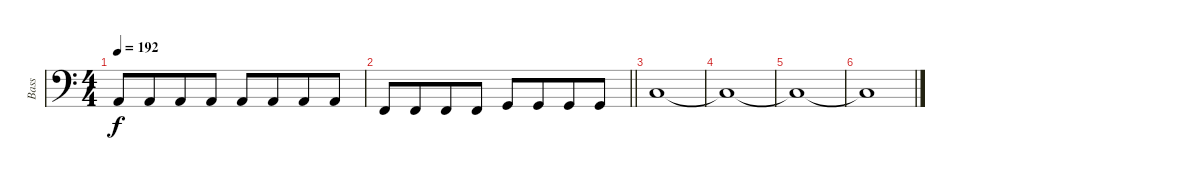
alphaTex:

\track ("Bass" "Bass") {instrument electricbasspick}
\staff {score}
\tuning (G2 D2 A1 E1) {hide}
\ts (4 4)
\tempo 192
\clef f4
\ks c
0.3.8{dy f} 0.3.8{beam merge} 0.3.8 0.3.8 0.3.8 0.3.8{beam merge} 0.3.8 0.3.8 |
\barLineRight lightlight
1.4.8 1.4.8{beam merge} 1.4.8 1.4.8 3.4.8 3.4.8{beam merge} 3.4.8 3.4.8 |
3.3.1{volume 0} |
3.3{t}.1 |
3.3{t}.1 |
3.3{t}.1
